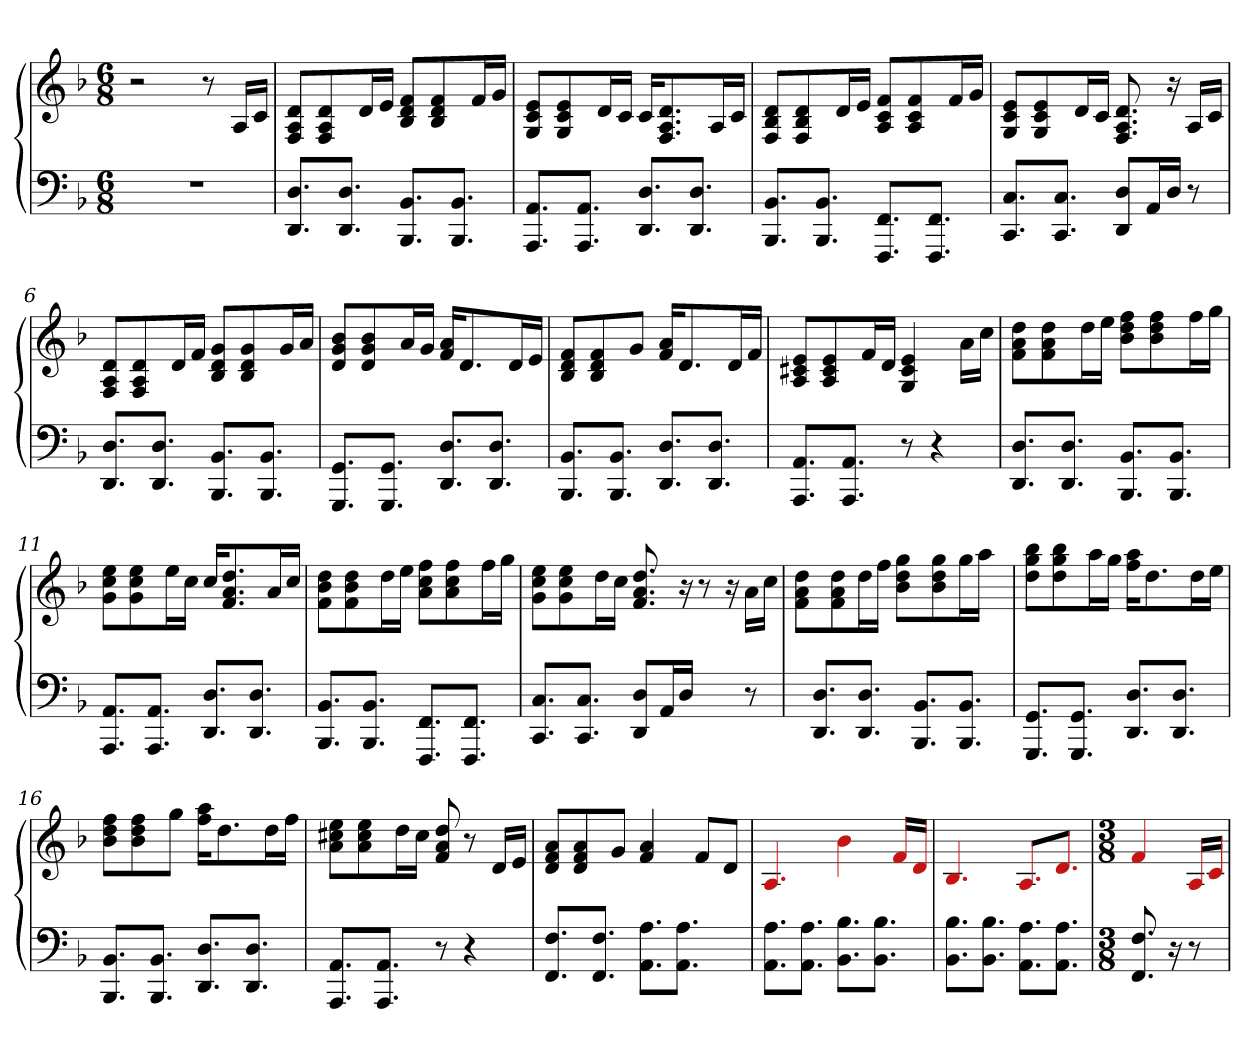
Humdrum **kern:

**kern	**kern
*part1	*part1
*staff2	*staff1
*clefF4	*clefG2
*k[b-]	*k[b-]
*M6/8	*M6/8
=1	=1
2.r	2r
.	8r
.	16A/LL
.	16c/JJ
=2	=2
8.DD/ 8.D/L	8F/ 8A/ 8d/L
.	8F/ 8A/ 8d/
8.DD/ 8.D/J	.
.	16d/L
.	16e/JJ
8.BBB-/ 8.BB-/L	8B-/ 8d/ 8f/L
.	8B-/ 8d/ 8f/
8.BBB-/ 8.BB-/J	.
.	16f/L
.	16g/JJ
=3	=3
8.AAA/ 8.AA/L	8G/ 8c/ 8e/L
.	8G/ 8c/ 8e/
8.AAA/ 8.AA/J	.
.	16d/L
.	16c/JJ
8.DD/ 8.D/L	16c/KL
.	8.F/ 8.A/ 8.d/
8.DD/ 8.D/J	.
.	16A/L
.	16c/JJ
=4	=4
8.BBB-/ 8.BB-/L	8F/ 8B-/ 8d/L
.	8F/ 8B-/ 8d/
8.BBB-/ 8.BB-/J	.
.	16d/L
.	16e/JJ
8.FFF/ 8.FF/L	8A/ 8c/ 8f/L
.	8A/ 8c/ 8f/
8.FFF/ 8.FF/J	.
.	16f/L
.	16g/JJ
!!LO:LB:g=z
=5	=5
8.CC/ 8.C/L	8G/ 8c/ 8e/L
.	8G/ 8c/ 8e/
8.CC/ 8.C/J	.
.	16d/L
.	16c/JJ
8DD/ 8D/L	8.F/ 8.A/ 8.d/
16AA/L	.
16D/JJ	16r
8r	16A/LL
.	16c/JJ
=6	=6
8.DD/ 8.D/L	8F/ 8A/ 8d/L
.	8F/ 8A/ 8d/
8.DD/ 8.D/J	.
.	16d/L
.	16f/JJ
8.BBB-/ 8.BB-/L	8B-/ 8d/ 8g/L
.	8B-/ 8d/ 8g/
8.BBB-/ 8.BB-/J	.
.	16g/L
.	16a/JJ
=7	=7
8.GGG/ 8.GG/L	8d/ 8g/ 8b-/L
.	8d/ 8g/ 8b-/
8.GGG/ 8.GG/J	.
.	16a/L
.	16g/JJ
8.DD/ 8.D/L	16f/ 16a/KL
.	8.d/
8.DD/ 8.D/J	.
.	16d/L
.	16e/JJ
=8	=8
8.BBB-/ 8.BB-/L	8B-/ 8d/ 8f/L
.	8B-/ 8d/ 8f/
8.BBB-/ 8.BB-/J	.
.	8g/J
8.DD/ 8.D/L	16f/ 16a/KL
.	8.d/
8.DD/ 8.D/J	.
.	16d/L
.	16f/JJ
!!LO:LB:g=z
=9	=9
8.AAA/ 8.AA/L	8A/ 8c#X/ 8e/L
.	8A/ 8c#/ 8e/
8.AAA/ 8.AA/J	.
.	16f/L
.	16d/JJ
8r	4G/ 4c#/ 4e/
4r	.
.	16a\LL
.	16cc\JJ
=10	=10
8.DD/ 8.D/L	8f\ 8a\ 8dd\L
.	8f\ 8a\ 8dd\
8.DD/ 8.D/J	.
.	16dd\L
.	16ee\JJ
8.BBB-/ 8.BB-/L	8b-\ 8dd\ 8ff\L
.	8b-\ 8dd\ 8ff\
8.BBB-/ 8.BB-/J	.
.	16ff\L
.	16gg\JJ
=11	=11
8.AAA/ 8.AA/L	8g\ 8cc\ 8ee\L
.	8g\ 8cc\ 8ee\
8.AAA/ 8.AA/J	.
.	16ee\L
.	16cc\JJ
8.DD/ 8.D/L	16cc/KL
.	8.f/ 8.a/ 8.dd/
8.DD/ 8.D/J	.
.	16a/L
.	16cc/JJ
=12	=12
8.BBB-/ 8.BB-/L	8f\ 8b-\ 8dd\L
.	8f\ 8b-\ 8dd\
8.BBB-/ 8.BB-/J	.
.	16dd\L
.	16ee\JJ
8.FFF/ 8.FF/L	8a\ 8cc\ 8ff\L
.	8a\ 8cc\ 8ff\
8.FFF/ 8.FF/J	.
.	16ff\L
.	16gg\JJ
!!LO:LB:g=z
=13	=13
8.CC/ 8.C/L	8g\ 8cc\ 8ee\L
.	8g\ 8cc\ 8ee\
8.CC/ 8.C/J	.
.	16dd\L
.	16cc\JJ
8DD/ 8D/L	8.f/ 8.a/ 8.dd/
16AA/L	.
16D/JJ	16r
8ryy	8r
16ryy	16r
8r	16a\LL
.	16cc\JJ
=14	=14
16ryy	8f\ 8a\ 8dd\L
8.DD/ 8.D/L	.
.	8f\ 8a\ 8dd\
8.DD/ 8.D/J	16dd\L
.	16ff\JJ
.	8b-\ 8dd\ 8gg\L
8.BBB-/ 8.BB-/L	.
.	8b-\ 8dd\ 8gg\
8.BBB-/ 8.BB-/J	16gg\L
.	16aa\JJ
.	16ryy
=15	=15
8.GGG/ 8.GG/L	8dd\ 8gg\ 8bb-\L
.	8dd\ 8gg\ 8bb-\
8.GGG/ 8.GG/J	.
.	16aa\L
.	16gg\JJ
8.DD/ 8.D/L	16ff\ 16aa\KL
.	8.dd\
8.DD/ 8.D/J	.
.	16dd\L
.	16ee\JJ
=16	=16
8.BBB-/ 8.BB-/L	8b-\ 8dd\ 8ff\L
.	8b-\ 8dd\ 8ff\
8.BBB-/ 8.BB-/J	.
.	8gg\J
8.DD/ 8.D/L	16ff\ 16aa\KL
.	8.dd\
8.DD/ 8.D/J	.
.	16dd\L
.	16ff\JJ
!!LO:LB:g=z
=17	=17
8.AAA/ 8.AA/L	8a\ 8cc#X\ 8ee\L
.	8a\ 8cc#\ 8ee\
8.AAA/ 8.AA/J	.
.	16dd\L
.	16cc#\JJ
8r	8f/ 8a/ 8dd/
4r	8r
.	16d/LL
.	16e/JJ
=18	=18
8.FF/ 8.F/L	8d/ 8f/ 8a/L
.	8d/ 8f/ 8a/
8.FF/ 8.F/J	.
.	8g/J
8.AA\ 8.A\L	4f/ 4a/
8.AA\ 8.A\J	.
.	8f/L
8ryy	8d/J
*	*clefX
=19	=19
8.AA\ 8.A\L	4.A/
8.AA\ 8.A\J	.
8.BB-\ 8.B-\L	4b\
8.BB-\ 8.B-\J	.
.	16f/LL
.	16d/JJ
=20	=20
8.BB-\ 8.B-\L	4.B/
8.BB-\ 8.B-\J	.
8.AA\ 8.A\L	8.A/L
8.AA\ 8.A\J	8.d/J
=21	=21
*M3/8	*M3/8
8.FF/ 8.F/	4f/
16r	.
8r	16A/LL
.	16c/JJ
=	=
*-	*-
